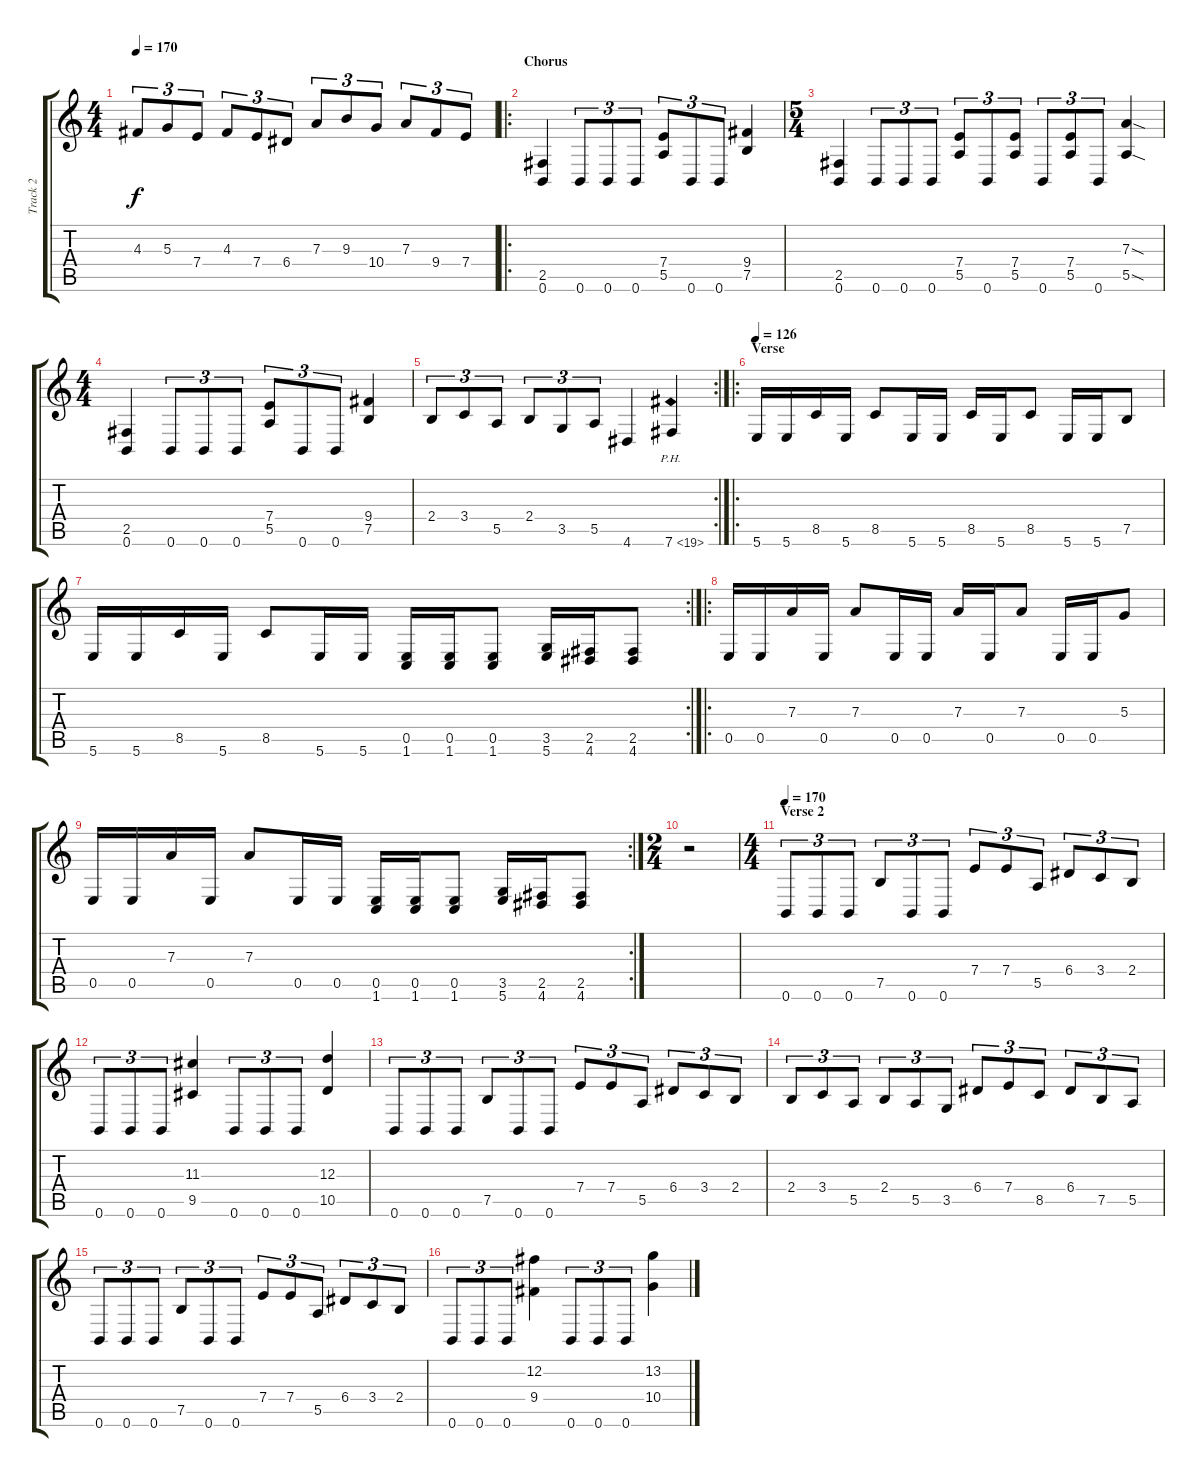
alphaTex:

\track ("Track 2" "Track 2") {instrument distortionguitar}
\staff {score tabs}
\tuning (B3 Gb3 D3 A2 E2 B1) {hide}
\ts (4 4)
\tempo 170
\clef g2
\ks c
4.3.8{tu (3 2) dy f} 5.3.8{tu (3 2)} 7.4.8{tu (3 2)} 4.3.8{tu (3 2)} 7.4.8{tu (3 2)} 6.4.8{tu (3 2)} 7.3.8{tu (3 2)} 9.3.8{tu (3 2)} 10.4.8{tu (3 2)} 7.3.8{tu (3 2)} 9.4.8{tu (3 2)} 7.4.8{tu (3 2)} |
\ro
\section ("" "Chorus")
(2.5 0.6).4 0.6.8{tu (3 2)} 0.6.8{tu (3 2)} 0.6.8{tu (3 2)} (7.4 5.5).8{tu (3 2)} 0.6.8{tu (3 2)} 0.6.8{tu (3 2)} (9.4 7.5).4 |
\ts (5 4)
(2.5 0.6).4 0.6.8{tu (3 2)} 0.6.8{tu (3 2)} 0.6.8{tu (3 2)} (7.4 5.5).8{tu (3 2)} 0.6.8{tu (3 2)} (7.4 5.5).8{tu (3 2)} 0.6.8{tu (3 2)} (7.4 5.5).8{tu (3 2)} 0.6.8{tu (3 2)} (7.3{sod} 5.5{sod}).4 |
\ts (4 4)
(2.5 0.6).4 0.6.8{tu (3 2)} 0.6.8{tu (3 2)} 0.6.8{tu (3 2)} (7.4 5.5).8{tu (3 2)} 0.6.8{tu (3 2)} 0.6.8{tu (3 2)} (9.4 7.5).4 |
\rc 2
2.4.8{tu (3 2)} 3.4.8{tu (3 2)} 5.5.8{tu (3 2)} 2.4.8{tu (3 2)} 3.5.8{tu (3 2)} 5.5.8{tu (3 2)} 4.6.4 7.6{ph 12}.4 |
\ro
\section ("" "Verse ")
\tempo 126
5.6.16 5.6.16 8.5.16 5.6.16 8.5.8 5.6.16 5.6.16 8.5.16 5.6.16 8.5.8 5.6.16 5.6.16 7.5.8 |
\rc 2
5.6.16 5.6.16 8.5.16 5.6.16 8.5.8 5.6.16 5.6.16 (0.5 1.6).16 (0.5 1.6).16 (0.5 1.6).8 (3.5 5.6).16 (2.5 4.6).16 (2.5 4.6).8 |
\ro
0.5.16 0.5.16 7.3.16 0.5.16 7.3.8 0.5.16 0.5.16 7.3.16 0.5.16 7.3.8 0.5.16 0.5.16 5.3.8 |
\rc 2
0.5.16 0.5.16 7.3.16 0.5.16 7.3.8 0.5.16 0.5.16 (0.5 1.6).16 (0.5 1.6).16 (0.5 1.6).8 (3.5 5.6).16 (2.5 4.6).16 (2.5 4.6).8 |
\ts (2 4)
r.2 |
\ts (4 4)
\section ("" "Verse 2")
\tempo 170
0.6.8{tu (3 2)} 0.6.8{tu (3 2)} 0.6.8{tu (3 2)} 7.5.8{tu (3 2)} 0.6.8{tu (3 2)} 0.6.8{tu (3 2)} 7.4.8{tu (3 2)} 7.4.8{tu (3 2)} 5.5.8{tu (3 2)} 6.4.8{tu (3 2)} 3.4.8{tu (3 2)} 2.4.8{tu (3 2)} |
0.6.8{tu (3 2)} 0.6.8{tu (3 2)} 0.6.8{tu (3 2)} (11.3 9.5).4 0.6.8{tu (3 2)} 0.6.8{tu (3 2)} 0.6.8{tu (3 2)} (12.3 10.5).4 |
0.6.8{tu (3 2)} 0.6.8{tu (3 2)} 0.6.8{tu (3 2)} 7.5.8{tu (3 2)} 0.6.8{tu (3 2)} 0.6.8{tu (3 2)} 7.4.8{tu (3 2)} 7.4.8{tu (3 2)} 5.5.8{tu (3 2)} 6.4.8{tu (3 2)} 3.4.8{tu (3 2)} 2.4.8{tu (3 2)} |
2.4.8{tu (3 2)} 3.4.8{tu (3 2)} 5.5.8{tu (3 2)} 2.4.8{tu (3 2)} 5.5.8{tu (3 2)} 3.5.8{tu (3 2)} 6.4.8{tu (3 2)} 7.4.8{tu (3 2)} 8.5.8{tu (3 2)} 6.4.8{tu (3 2)} 7.5.8{tu (3 2)} 5.5.8{tu (3 2)} |
0.6.8{tu (3 2)} 0.6.8{tu (3 2)} 0.6.8{tu (3 2)} 7.5.8{tu (3 2)} 0.6.8{tu (3 2)} 0.6.8{tu (3 2)} 7.4.8{tu (3 2)} 7.4.8{tu (3 2)} 5.5.8{tu (3 2)} 6.4.8{tu (3 2)} 3.4.8{tu (3 2)} 2.4.8{tu (3 2)} |
0.6.8{tu (3 2)} 0.6.8{tu (3 2)} 0.6.8{tu (3 2)} (12.2 9.4).4 0.6.8{tu (3 2)} 0.6.8{tu (3 2)} 0.6.8{tu (3 2)} (13.2 10.4).4
